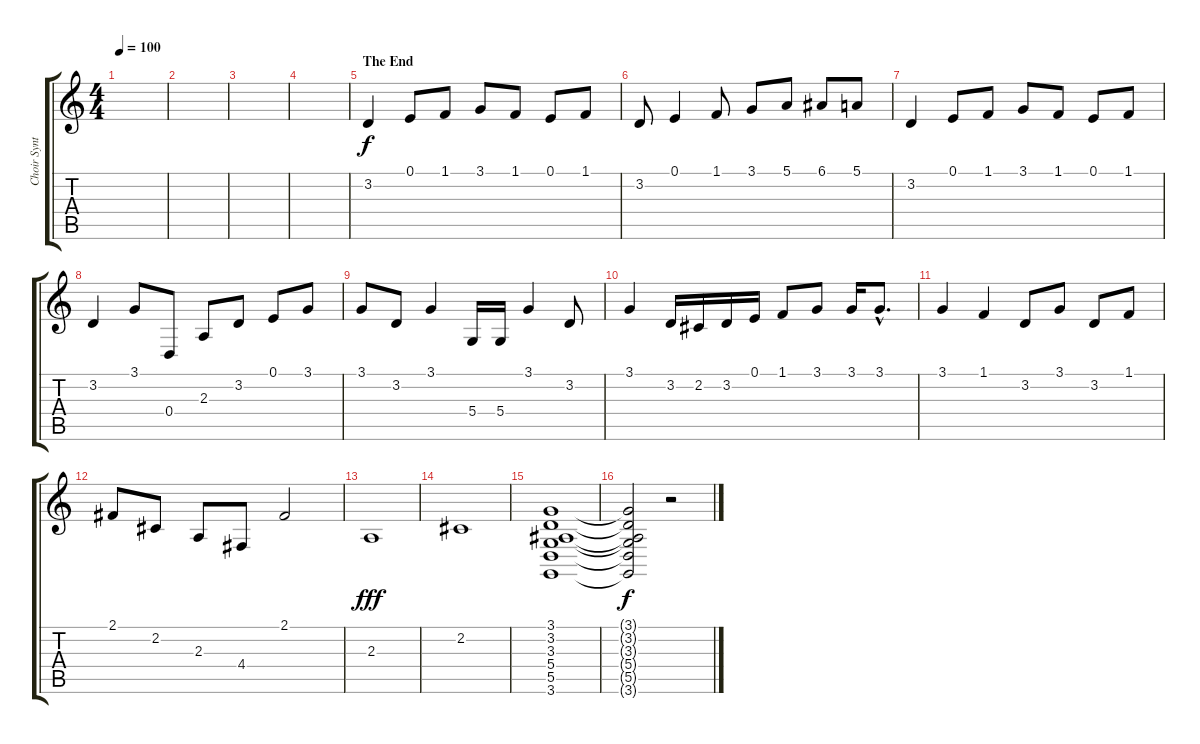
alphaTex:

\track ("Choir Synth" "Choir Synt") {instrument choiraahs}
\staff {score tabs}
\tuning (E4 B3 G3 D3 A2 E2) {hide}
\ts (4 4)
\tempo 100
\clef g2
\ks c
|
|
|
|
\section ("" "The End")
3.2.4 0.1.8 1.1.8 3.1.8 1.1.8 0.1.8 1.1.8 |
3.2.8 0.1.4 1.1.8 3.1.8 5.1.8 6.1.8 5.1.8 |
3.2.4 0.1.8 1.1.8 3.1.8 1.1.8 0.1.8 1.1.8 |
3.2.4 3.1.8 0.4.8 2.3.8 3.2.8 0.1.8 3.1.8 |
3.1.8 3.2.8 3.1.4 5.4.16 5.4.16 3.1.4 3.2.8 |
3.1.4 3.2.16 2.2.16 3.2.16 0.1.16 1.1.8 3.1.8 3.1.16 3.1{hac}.8{d} |
3.1.4 1.1.4 3.2.8 3.1.8 3.2.8 1.1.8 |
2.1.8 2.2.8 2.3.8 4.4.8 2.1.2 |
2.3.1{dy fff} |
2.2.1 |
(3.1 3.2 3.3 5.4 5.5 3.6).1 |
(3.1{t} 3.2{t} 3.3{t} 5.4{t} 5.5{t} 3.6{t}).2{dy f} r.2
